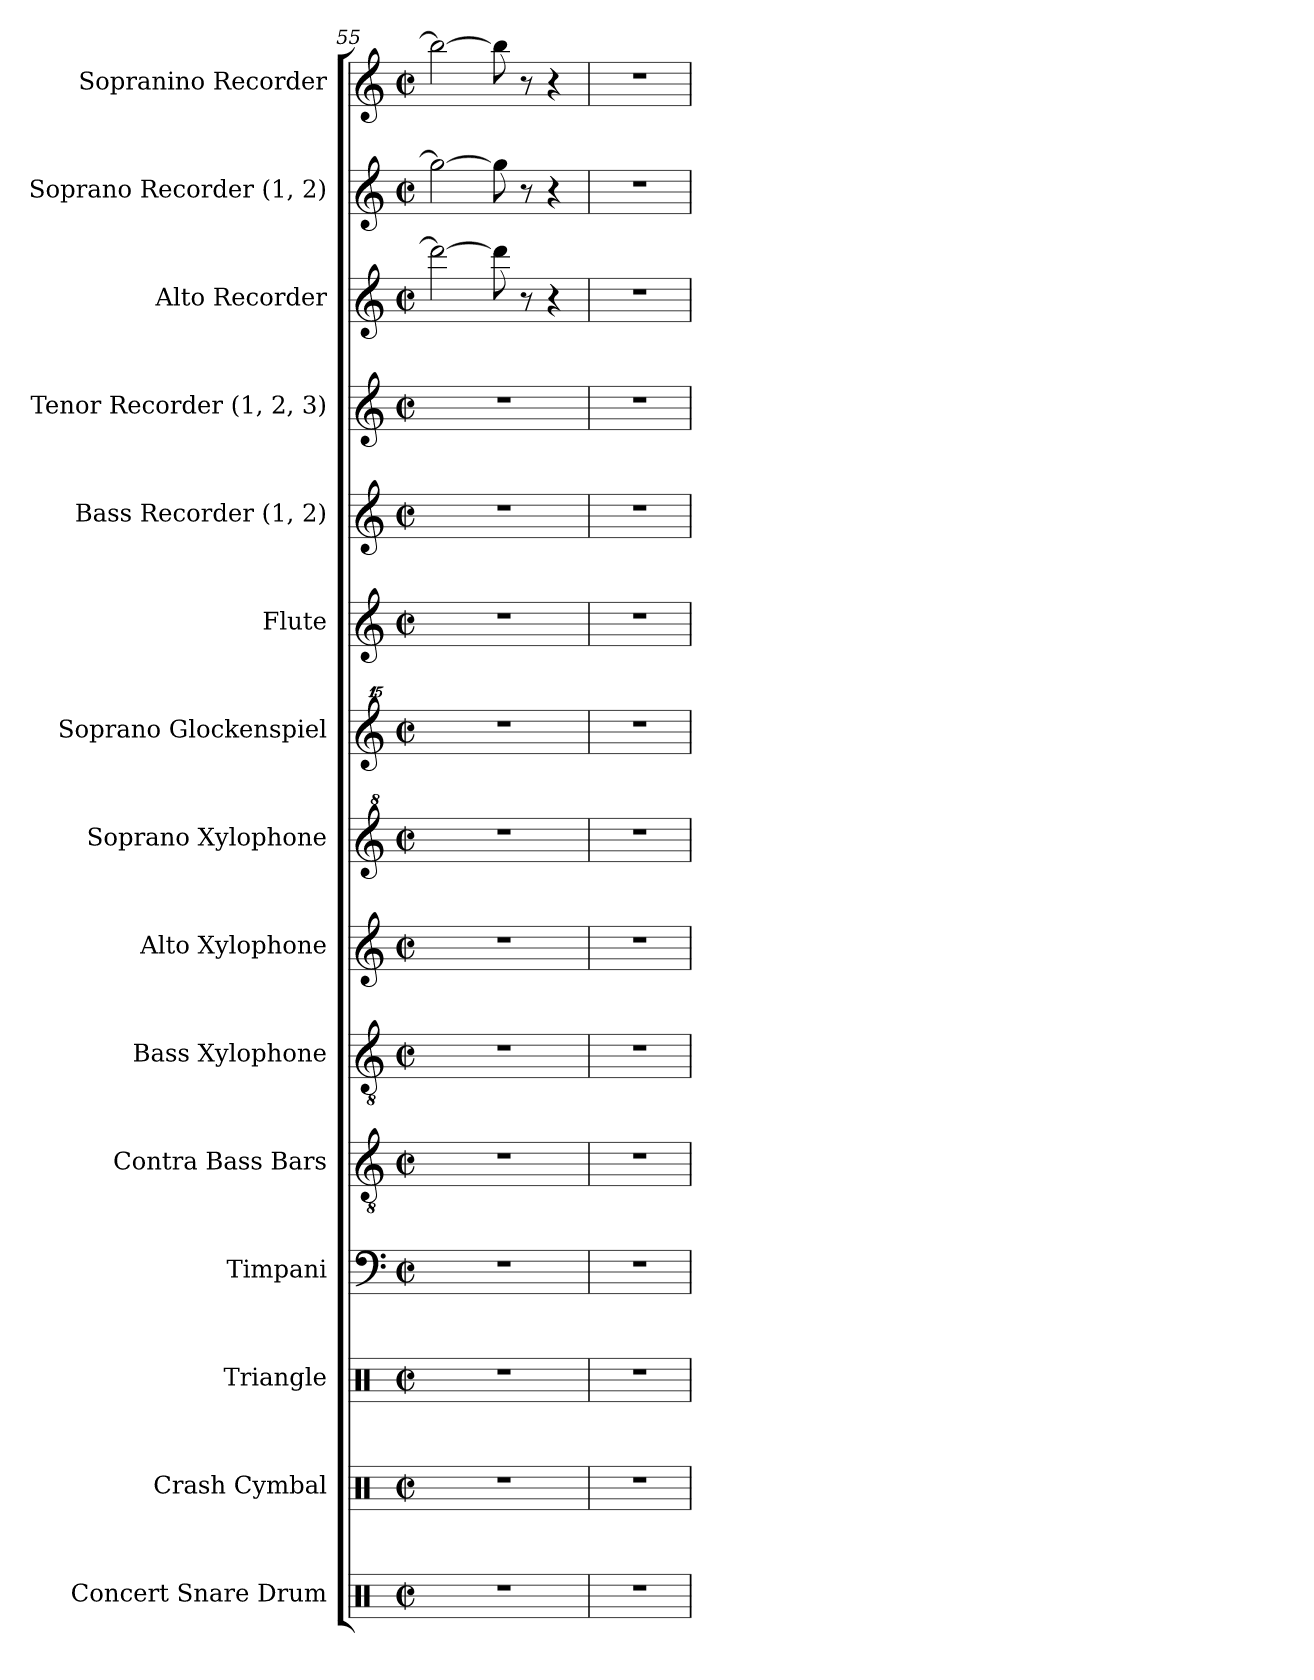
**kern	**kern	**kern	**kern	**kern	**kern	**kern	**kern	**kern	**kern	**kern	**kern	**kern	**kern	**kern
*part15	*part14	*part13	*part12	*part11	*part10	*part9	*part8	*part7	*part6	*part5	*part4	*part3	*part2	*part1
*staff15	*staff14	*staff13	*staff12	*staff11	*staff10	*staff9	*staff8	*staff7	*staff6	*staff5	*staff4	*staff3	*staff2	*staff1
*I"Concert Snare Drum	*I"Crash Cymbal	*I"Triangle	*I"Timpani	*I"Contra  Bass  Bars	*I"Bass  Xylophone	*I"Alto  Xylophone	*I"Soprano  Xylophone	*I"Soprano  Glockenspiel	*I"Flute	*I"Bass  Recorder (1, 2)	*I"Tenor  Recorder (1, 2, 3)	*I"Alto  Recorder	*I"Soprano  Recorder (1, 2)	*I"Sopranino  Recorder
*I'Con. Sn.	*I'Cr. Cym.	*I'Trgl.	*I'Timp.	*I'CBB	*I'BX	*I'AX	*I'SX	*I'SG	*I'Fl.	*I'B. Rec.	*I'T. Rec.	*I'A. Rec.	*I'S. Rec.	*I'So. R
*clefX	*clefX	*clefX	*clefF4	*clefGv2	*clefGv2	*clefG2	*clefG^2	*clefG^^2	*clefG2	*clefG2	*clefG2	*clefG2	*clefG2	*clefG2
*	*	*	*	*ITrd14c24	*	*	*	*	*	*ITrd7c12	*	*	*ITrd-7c-12	*ITrd-7c-12
*k[]	*k[]	*k[]	*k[]	*k[]	*k[]	*k[]	*k[]	*k[]	*k[]	*k[]	*k[]	*k[]	*k[]	*k[]
*M2/2	*M2/2	*M2/2	*M2/2	*M2/2	*M2/2	*M2/2	*M2/2	*M2/2	*M2/2	*M2/2	*M2/2	*M2/2	*M2/2	*M2/2
*met(c|)	*met(c|)	*met(c|)	*met(c|)	*met(c|)	*met(c|)	*met(c|)	*met(c|)	*met(c|)	*met(c|)	*met(c|)	*met(c|)	*met(c|)	*met(c|)	*met(c|)
=55	=55	=55	=55	=55	=55	=55	=55	=55	=55	=55	=55	=55	=55	=55
1r	1r	1r	1r	1r	1r	1r	1r	1r	1r	1r	1r	2ddd\_	2ggg\_	2bbb\_
.	.	.	.	.	.	.	.	.	.	.	.	8ddd\]	8ggg\]	8bbb\]
.	.	.	.	.	.	.	.	.	.	.	.	8r	8r	8r
.	.	.	.	.	.	.	.	.	.	.	.	4r	4r	4r
=56	=56	=56	=56	=56	=56	=56	=56	=56	=56	=56	=56	=56	=56	=56
1r	1r	1r	1r	1r	1r	1r	1r	1r	1r	1r	1r	1r	1r	1r
=	=	=	=	=	=	=	=	=	=	=	=	=	=	=
*-	*-	*-	*-	*-	*-	*-	*-	*-	*-	*-	*-	*-	*-	*-
